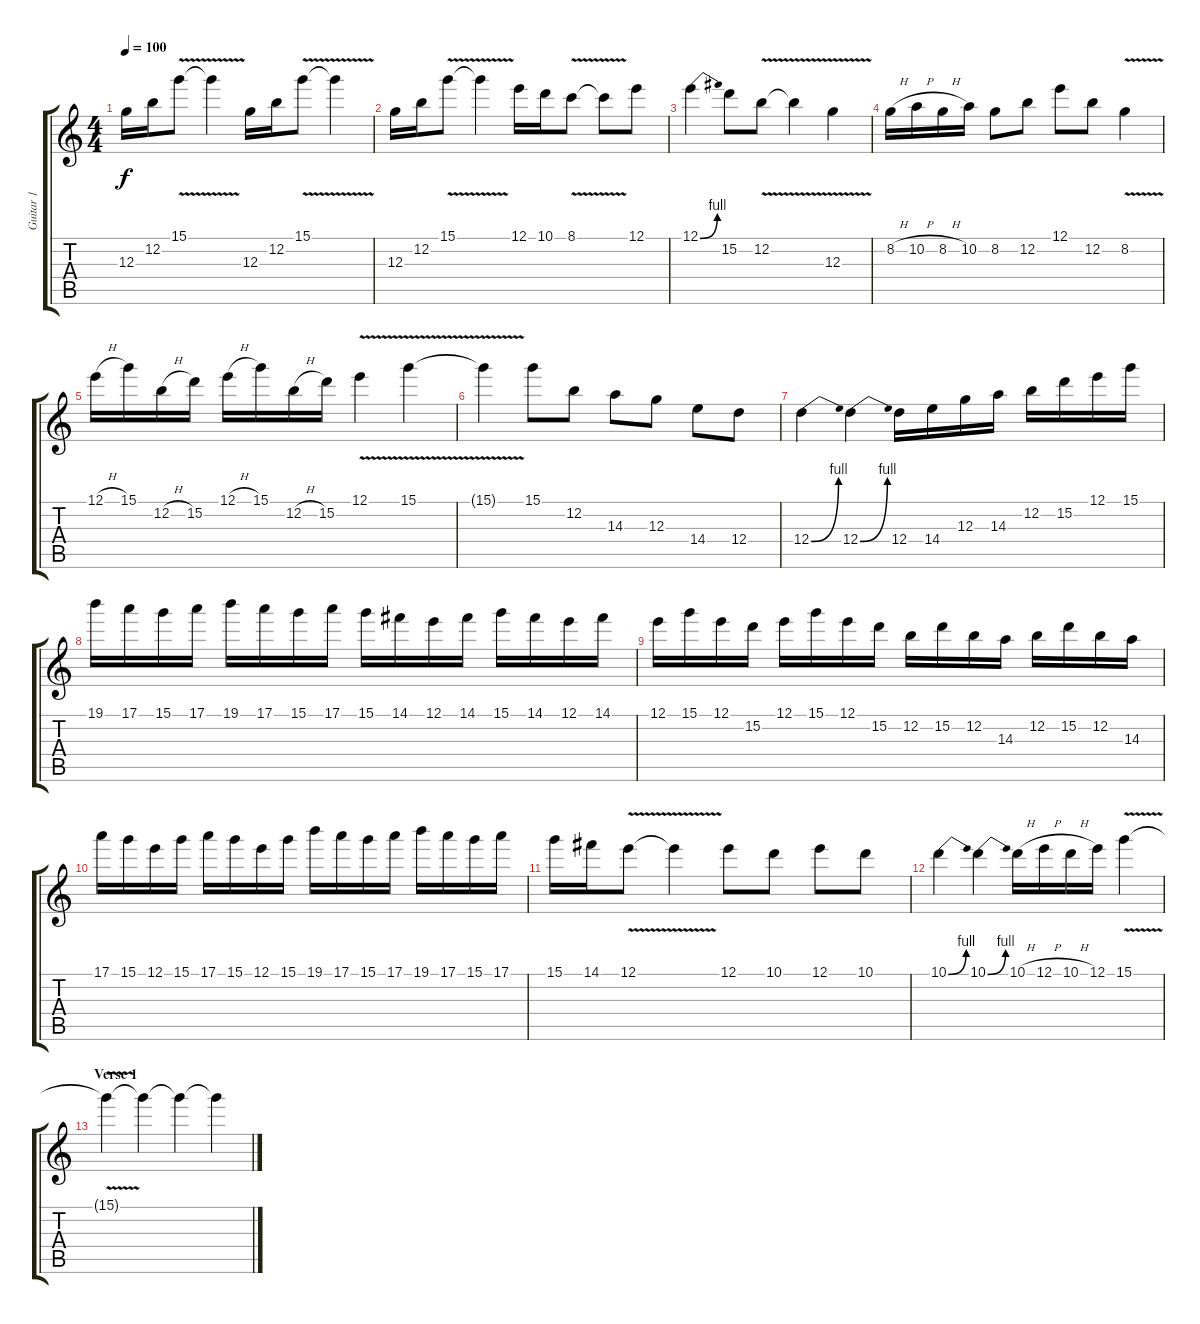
\track ("Guitar 1" "Guitar 1") {instrument distortionguitar}
\staff {score tabs}
\tuning (E4 B3 G3 D3 A2 E2) {hide}
\ts (4 4)
\tempo 100
\clef g2
\ks c
12.3.16{dy f} 12.2.16 15.1{v}.8 15.1{t}.4 12.3.16 12.2.16 15.1{v}.8 15.1{t}.4 |
12.3.16 12.2.16 15.1{v}.8 15.1{t}.4 12.1.16 10.1.16 8.1{v}.8 8.1{t}.8 12.1.8 |
12.1{be (bend 0 0 60 4)}.4 15.2.8 12.2{v}.8 12.2{t}.4 12.3{v}.4 |
8.2{h}.16 10.2{h}.16 8.2{h}.16 10.2.16 8.2.8 12.2.8 12.1.8 12.2.8 8.2{v}.4 |
12.1{h}.16 15.1.16 12.2{h}.16 15.2.16 12.1{h}.16 15.1.16 12.2{h}.16 15.2.16 12.1{v}.4 15.1{v}.4 |
15.1{t}.4 15.1.8 12.2.8 14.3.8 12.3.8 14.4.8 12.4.8 |
12.4{be (bend 0 0 60 4)}.4 12.4{be (bend 0 0 60 4)}.4 12.4.16 14.4.16 12.3.16 14.3.16 12.2.16 15.2.16 12.1.16 15.1.16 |
19.1.16 17.1.16 15.1.16 17.1.16 19.1.16 17.1.16 15.1.16 17.1.16 15.1.16 14.1.16 12.1.16 14.1.16 15.1.16 14.1.16 12.1.16 14.1.16 |
12.1.16 15.1.16 12.1.16 15.2.16 12.1.16 15.1.16 12.1.16 15.2.16 12.2.16 15.2.16 12.2.16 14.3.16 12.2.16 15.2.16 12.2.16 14.3.16 |
17.1.16 15.1.16 12.1.16 15.1.16 17.1.16 15.1.16 12.1.16 15.1.16 19.1.16 17.1.16 15.1.16 17.1.16 19.1.16 17.1.16 15.1.16 17.1.16 |
15.1.16 14.1.16 12.1{v}.8 12.1{t}.4 12.1.8 10.1.8 12.1.8 10.1.8 |
10.1{be (bend 0 0 60 4)}.4 10.1{be (bend 0 0 60 4)}.4 10.1{h}.16 12.1{h}.16 10.1{h}.16 12.1.16 15.1{v}.4 |
\section ("" "Verse 1")
15.1{t}.4{volume 13} 15.1{t}.4{volume 10} 15.1{t}.4{volume 7} 15.1{t}.4{volume 5}
